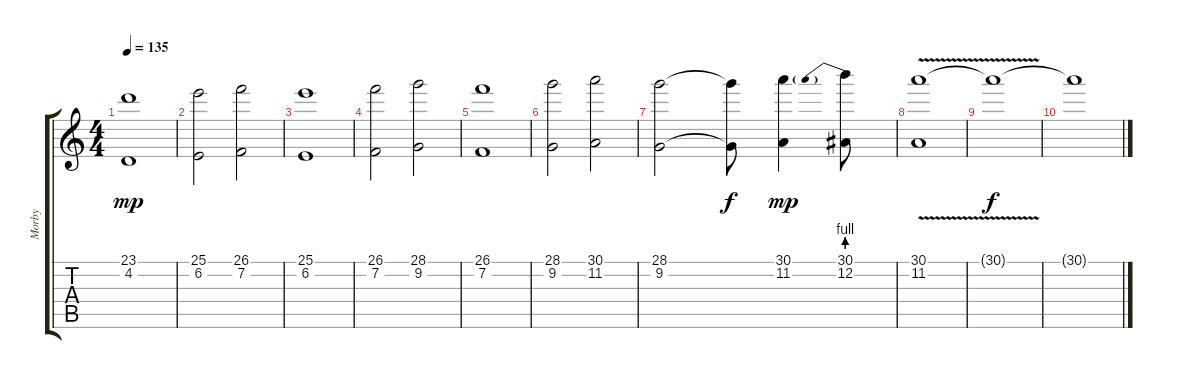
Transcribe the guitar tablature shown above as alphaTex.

\track ("Morby" "Morby") {instrument violin}
\staff {score tabs}
\tuning (Eb4 Bb3 Gb3 Db3 Ab2 Eb2) {hide}
\ts (4 4)
\tempo 135
\clef g2
\ks c
(23.1 4.2).1{dy mp} |
(25.1 6.2).2 (26.1 7.2).2 |
(25.1 6.2).1 |
(26.1 7.2).2 (28.1 9.2).2 |
(26.1 7.2).1 |
(28.1 9.2).2 (30.1 11.2).2 |
(28.1 9.2).2 (28.1{t} 9.2{t}).8{dy f} (30.1 11.2).4{dy mp} (30.1{be (prebend 0 4 60 4)} 12.2).8 |
(30.1{v} 11.2).1 |
30.1{t}.1{dy f volume 0} |
30.1{t}.1
